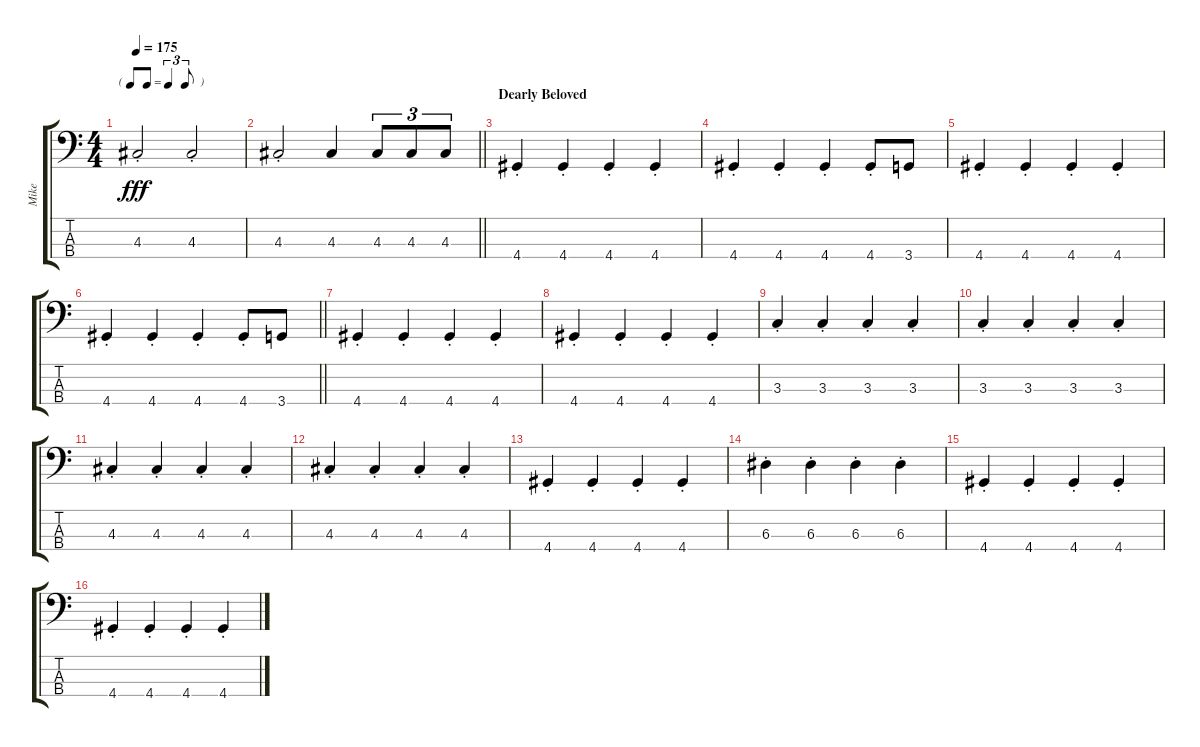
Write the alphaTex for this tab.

\track ("Mike" "Mike") {instrument electricbasspick}
\staff {score tabs}
\tuning (G2 D2 A1 E1) {hide}
\ts (4 4)
\tf triplet8th
\tempo 175
\clef f4
\ks c
4.3{st}.2{dy fff} 4.3{st}.2 |
\barLineRight lightlight
4.3{st}.2 4.3.4 4.3.8{tu (3 2)} 4.3.8{tu (3 2)} 4.3.8{tu (3 2)} |
\section ("" "Dearly Beloved")
4.4{st}.4 4.4{st}.4 4.4{st}.4 4.4{st}.4 |
4.4{st}.4 4.4{st}.4 4.4{st}.4 4.4{st}.8 3.4.8 |
4.4{st}.4 4.4{st}.4 4.4{st}.4 4.4{st}.4 |
\barLineRight lightlight
4.4{st}.4 4.4{st}.4 4.4{st}.4 4.4{st}.8 3.4.8 |
4.4{st}.4 4.4{st}.4 4.4{st}.4 4.4{st}.4 |
4.4{st}.4 4.4{st}.4 4.4{st}.4 4.4{st}.4 |
3.3{st}.4 3.3{st}.4 3.3{st}.4 3.3{st}.4 |
3.3{st}.4 3.3{st}.4 3.3{st}.4 3.3{st}.4 |
4.3{st}.4 4.3{st}.4 4.3{st}.4 4.3{st}.4 |
4.3{st}.4 4.3{st}.4 4.3{st}.4 4.3{st}.4 |
4.4{st}.4 4.4{st}.4 4.4{st}.4 4.4{st}.4 |
6.3{st}.4 6.3{st}.4 6.3{st}.4 6.3{st}.4 |
4.4{st}.4 4.4{st}.4 4.4{st}.4 4.4{st}.4 |
4.4{st}.4 4.4{st}.4 4.4{st}.4 4.4{st}.4
